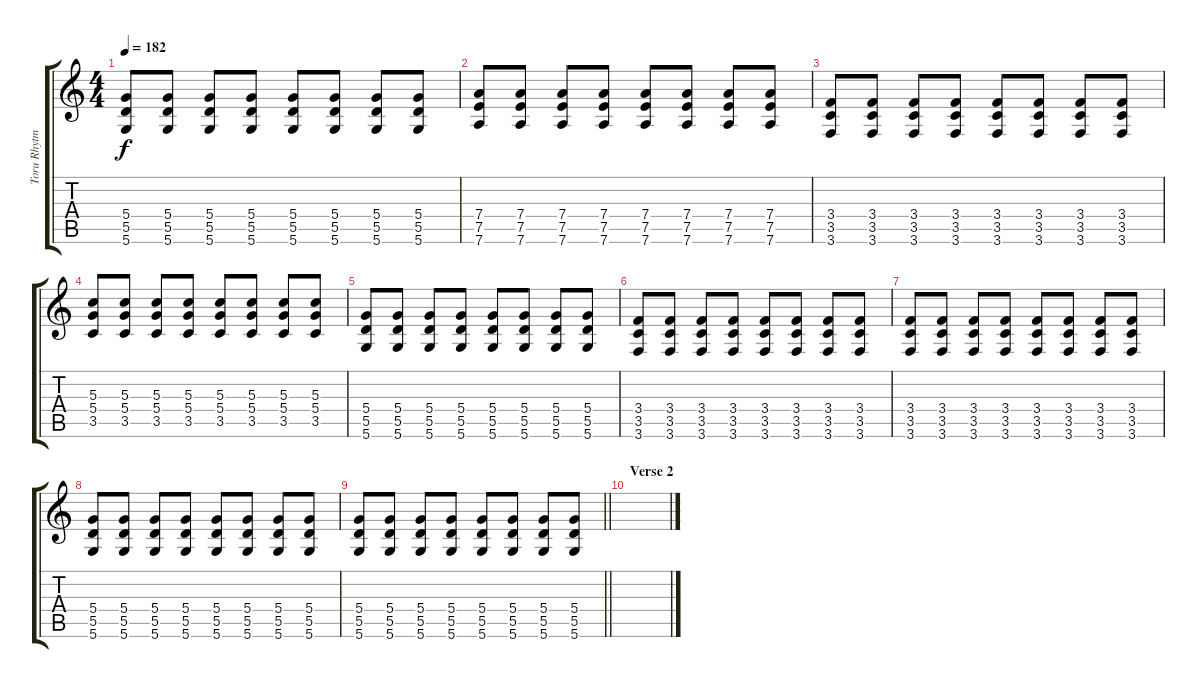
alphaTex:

\track ("Toru Rhytm" "Toru Rhytm") {instrument overdrivenguitar}
\staff {score tabs}
\tuning (E4 B3 G3 D3 A2 D2) {hide}
\ts (4 4)
\tempo 182
\clef g2
\ks c
(5.4 5.5 5.6).8{dy f} (5.4 5.5 5.6).8 (5.4 5.5 5.6).8 (5.4 5.5 5.6).8 (5.4 5.5 5.6).8 (5.4 5.5 5.6).8 (5.4 5.5 5.6).8 (5.4 5.5 5.6).8 |
(7.4 7.5 7.6).8 (7.4 7.5 7.6).8 (7.4 7.5 7.6).8 (7.4 7.5 7.6).8 (7.4 7.5 7.6).8 (7.4 7.5 7.6).8 (7.4 7.5 7.6).8 (7.4 7.5 7.6).8 |
(3.4 3.5 3.6).8 (3.4 3.5 3.6).8 (3.4 3.5 3.6).8 (3.4 3.5 3.6).8 (3.4 3.5 3.6).8 (3.4 3.5 3.6).8 (3.4 3.5 3.6).8 (3.4 3.5 3.6).8 |
(5.3 5.4 3.5).8 (5.3 5.4 3.5).8 (5.3 5.4 3.5).8 (5.3 5.4 3.5).8 (5.3 5.4 3.5).8 (5.3 5.4 3.5).8 (5.3 5.4 3.5).8 (5.3 5.4 3.5).8 |
(5.4 5.5 5.6).8 (5.4 5.5 5.6).8 (5.4 5.5 5.6).8 (5.4 5.5 5.6).8 (5.4 5.5 5.6).8 (5.4 5.5 5.6).8 (5.4 5.5 5.6).8 (5.4 5.5 5.6).8 |
(3.4 3.5 3.6).8 (3.4 3.5 3.6).8 (3.4 3.5 3.6).8 (3.4 3.5 3.6).8 (3.4 3.5 3.6).8 (3.4 3.5 3.6).8 (3.4 3.5 3.6).8 (3.4 3.5 3.6).8 |
(3.4 3.5 3.6).8 (3.4 3.5 3.6).8 (3.4 3.5 3.6).8 (3.4 3.5 3.6).8 (3.4 3.5 3.6).8 (3.4 3.5 3.6).8 (3.4 3.5 3.6).8 (3.4 3.5 3.6).8 |
(5.4 5.5 5.6).8 (5.4 5.5 5.6).8 (5.4 5.5 5.6).8 (5.4 5.5 5.6).8 (5.4 5.5 5.6).8 (5.4 5.5 5.6).8 (5.4 5.5 5.6).8 (5.4 5.5 5.6).8 |
\barLineRight lightlight
(5.4 5.5 5.6).8 (5.4 5.5 5.6).8 (5.4 5.5 5.6).8 (5.4 5.5 5.6).8 (5.4 5.5 5.6).8 (5.4 5.5 5.6).8 (5.4 5.5 5.6).8 (5.4 5.5 5.6).8 |
\section ("" "Verse 2")
